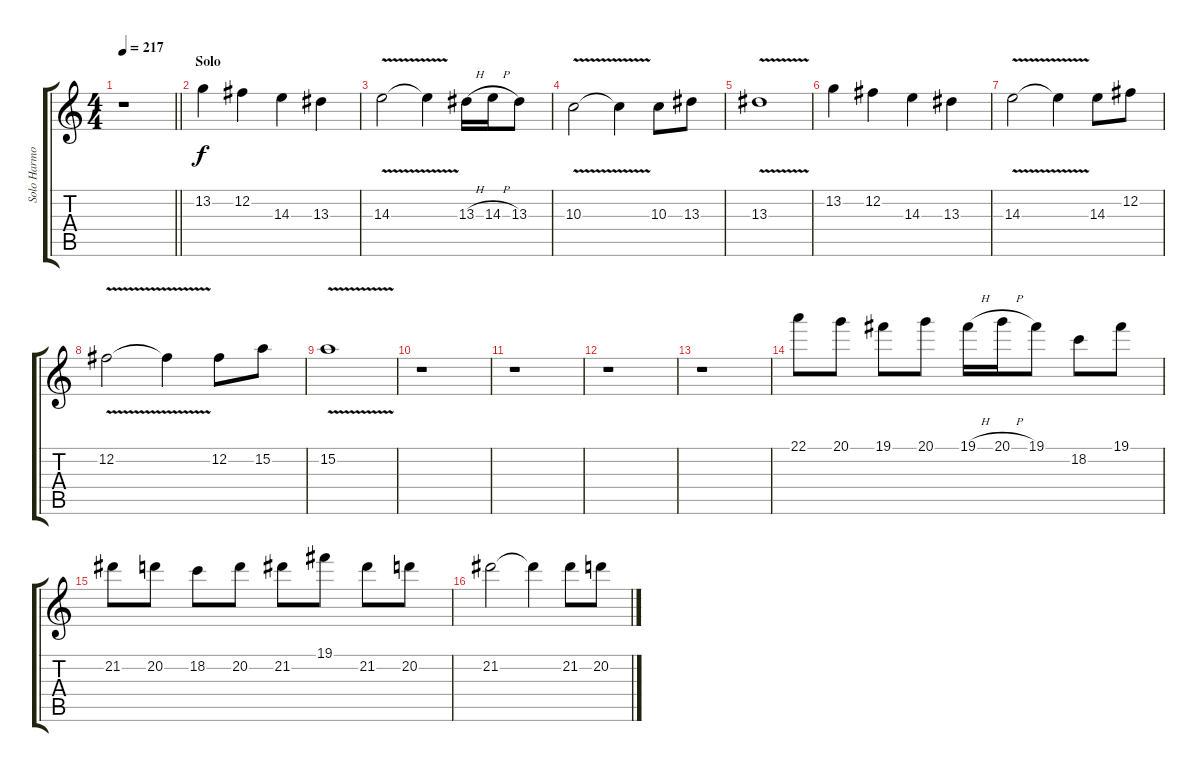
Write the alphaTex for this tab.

\track ("Solo Harmony Guitar" "Solo Harmo") {instrument distortionguitar}
\staff {score tabs}
\tuning (B3 Gb3 D3 A2 E2 B1) {hide}
\ts (4 4)
\tempo 217
\clef g2
\barLineRight lightlight
\ks c
r.1{dy f} |
\section ("" "Solo")
13.2.4 12.2.4 14.3.4 13.3.4 |
14.3{v}.2 14.3{t}.4 13.3{h}.16 14.3{h}.16 13.3.8 |
10.3{v}.2 10.3{t}.4 10.3.8 13.3.8 |
13.3{v}.1 |
13.2.4 12.2.4 14.3.4 13.3.4 |
14.3{v}.2 14.3{t}.4 14.3.8 12.2.8 |
12.2{v}.2 12.2{t}.4 12.2.8 15.2.8 |
15.2{v}.1 |
r.1 |
r.1 |
r.1 |
r.1 |
22.1.8 20.1.8 19.1.8 20.1.8 19.1{h}.16 20.1{h}.16 19.1.8 18.2.8 19.1.8 |
21.2.8 20.2.8 18.2.8 20.2.8 21.2.8 19.1.8 21.2.8 20.2.8 |
21.2.2 21.2{t}.4 21.2.8 20.2.8
